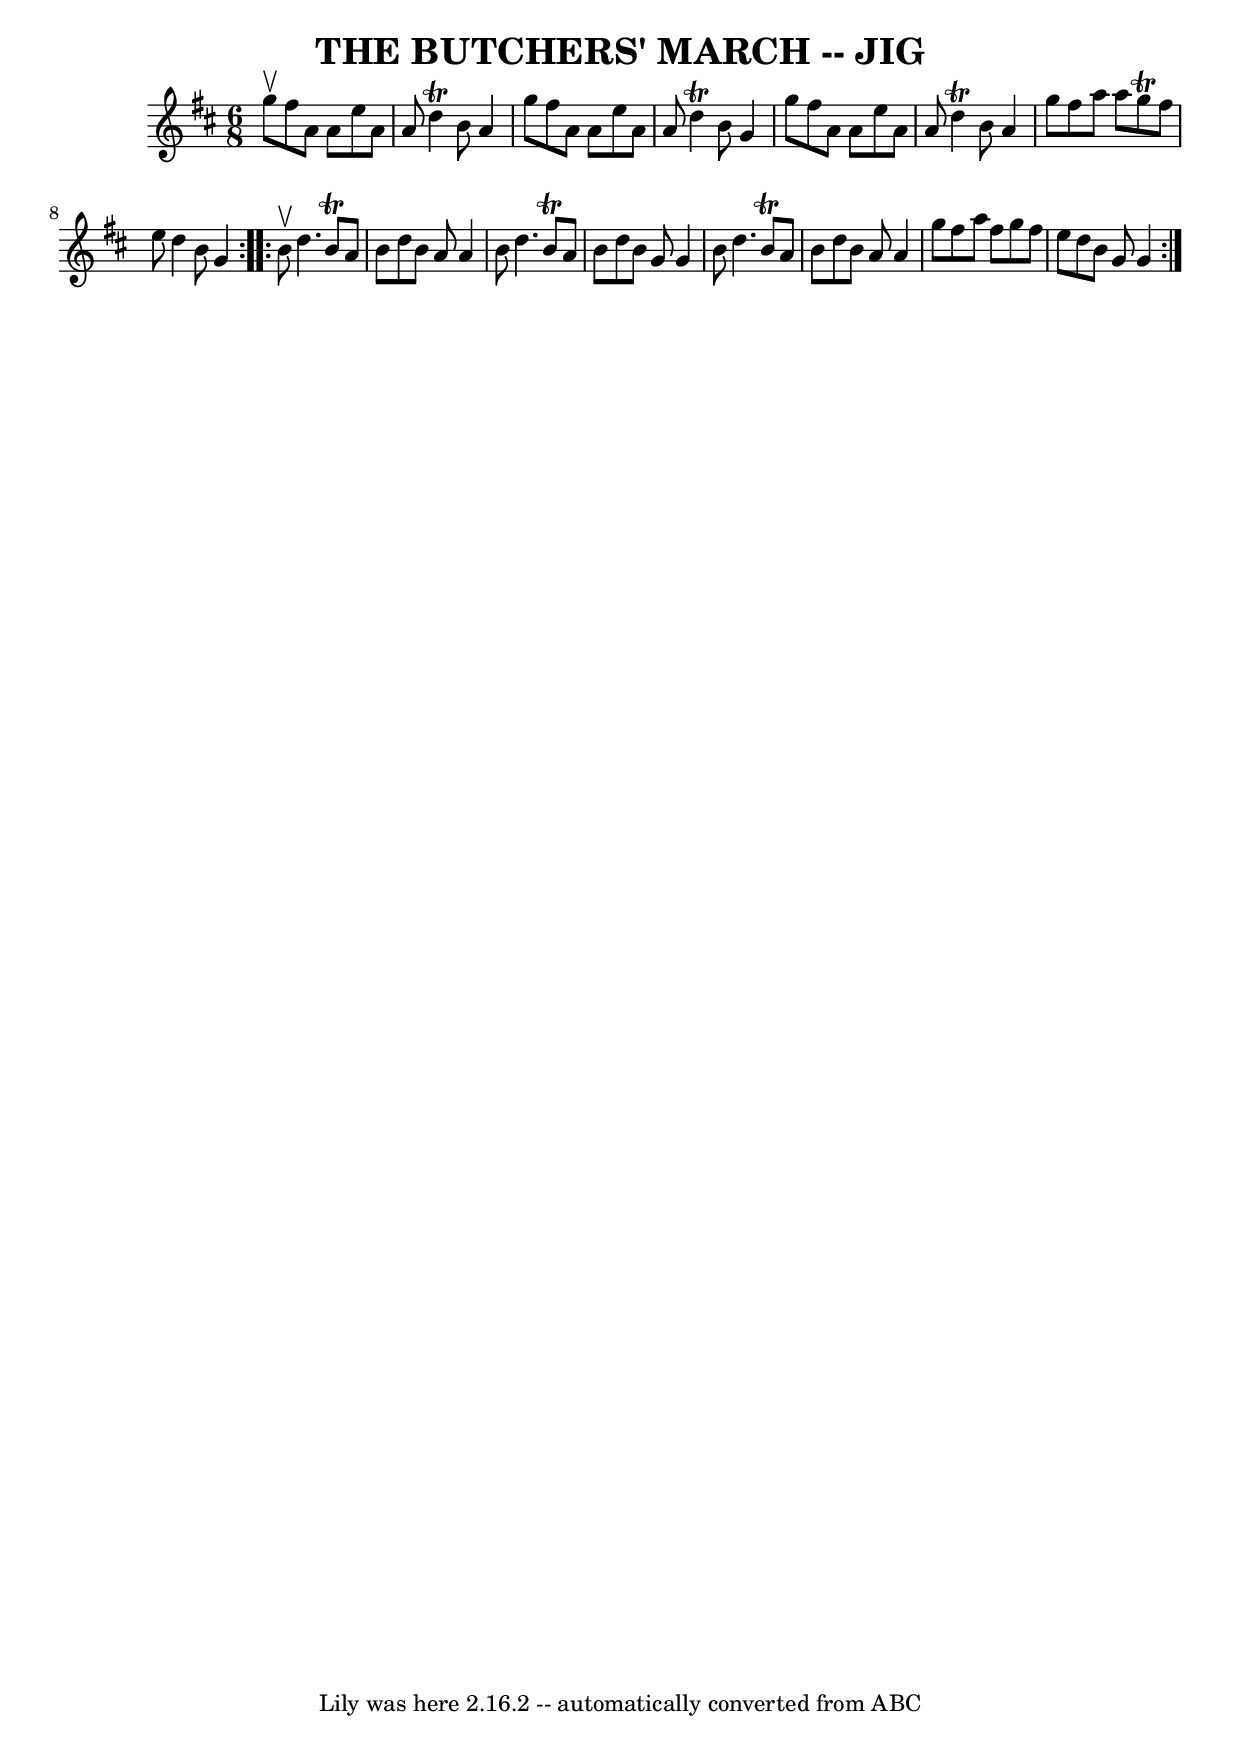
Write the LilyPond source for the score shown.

\version "2.7.40"
\include "Mammoth.ily"
\header {
	book = "Ryan's Mammoth Collection of Fiddle Tunes"
	crossRefNumber = "1"
	footnotes = ""
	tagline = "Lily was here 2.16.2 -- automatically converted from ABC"
	title = "THE BUTCHERS' MARCH -- JIG"
}
voicedefault =  {
\set Score.defaultBarType = "empty"

\repeat volta 2 {
\time 6/8 \key d \major g''8^\upbow       |
 fis''8 a'8 a'8    
e''8 a'8 a'8    |
 d''4^\trill b'8 a'4 g''8    |
  
 fis''8 a'8 a'8 e''8 a'8 a'8    |
 d''4^\trill b'8    
g'4 g''8        |
 fis''8 a'8 a'8 e''8 a'8 a'8    
|
 d''4^\trill b'8 a'4 g''8    |
 fis''8 a''8    
a''8 g''8^\trill fis''8 e''8    |
 d''4 b'8 g'4    }     
\repeat volta 2 { b'8^\upbow       |
 d''4. b'8^\trill a'8    
b'8    |
 d''8 b'8 a'8 a'4 b'8    |
 d''4. b'8 
^\trill a'8 b'8    |
 d''8 b'8 g'8 g'4 b'8        
|
 d''4. b'8^\trill a'8 b'8    |
 d''8 b'8 a'8   
 a'4 g''8    |
 fis''8 a''8 fis''8 g''8 fis''8 e''8   
 |
 d''8 b'8 g'8 g'4    }   
}

\score{
    <<

	\context Staff="default"
	{
	    \voicedefault 
	}

    >>
	\layout {
	}
	\midi {}
}
